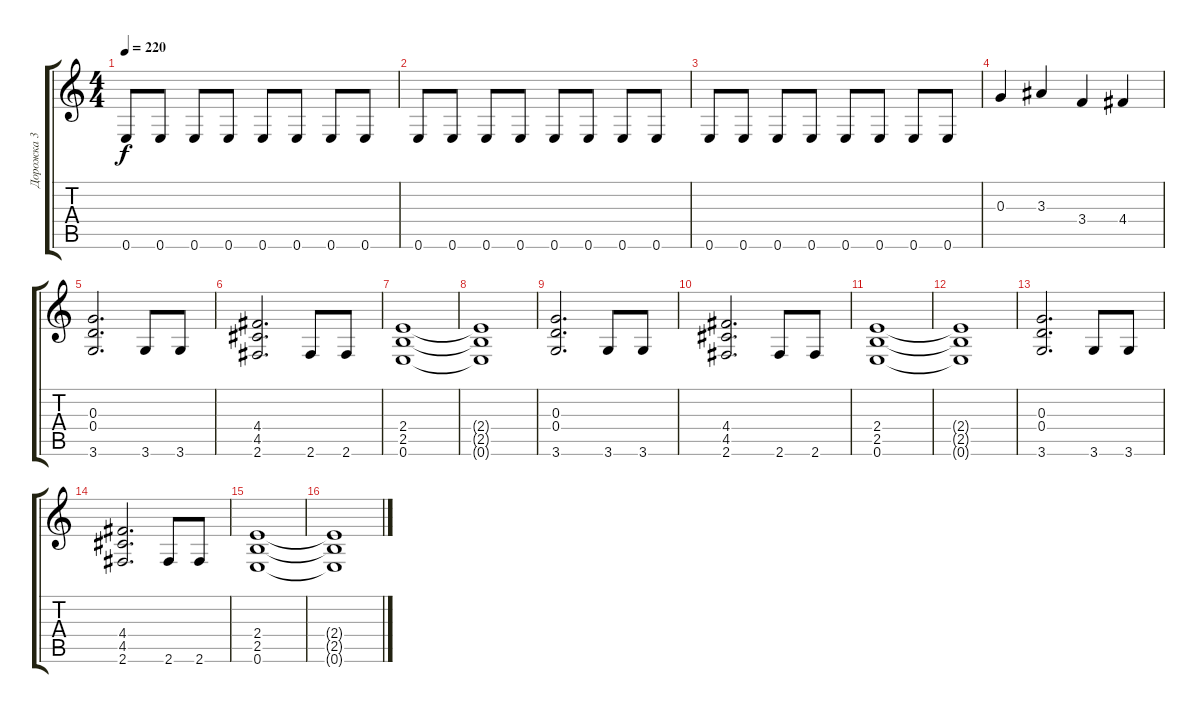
\track ("Дорожка 3" "Дорожка 3") {instrument distortionguitar}
\staff {score tabs}
\tuning (E4 B3 G3 D3 A2 E2) {hide}
\ts (4 4)
\tempo 220
\clef g2
\ks c
0.6.8{dy f} 0.6.8 0.6.8 0.6.8 0.6.8 0.6.8 0.6.8 0.6.8 |
0.6.8 0.6.8 0.6.8 0.6.8 0.6.8 0.6.8 0.6.8 0.6.8 |
0.6.8 0.6.8 0.6.8 0.6.8 0.6.8 0.6.8 0.6.8 0.6.8 |
0.3.4 3.3.4 3.4.4 4.4.4 |
(0.3 0.4 3.6).2{d} 3.6.8 3.6.8 |
(4.4 4.5 2.6).2{d} 2.6.8 2.6.8 |
(2.4 2.5 0.6).1 |
(2.4{t} 2.5{t} 0.6{t}).1 |
(0.3 0.4 3.6).2{d} 3.6.8 3.6.8 |
(4.4 4.5 2.6).2{d} 2.6.8 2.6.8 |
(2.4 2.5 0.6).1 |
(2.4{t} 2.5{t} 0.6{t}).1 |
(0.3 0.4 3.6).2{d} 3.6.8 3.6.8 |
(4.4 4.5 2.6).2{d} 2.6.8 2.6.8 |
(2.4 2.5 0.6).1 |
(2.4{t} 2.5{t} 0.6{t}).1
